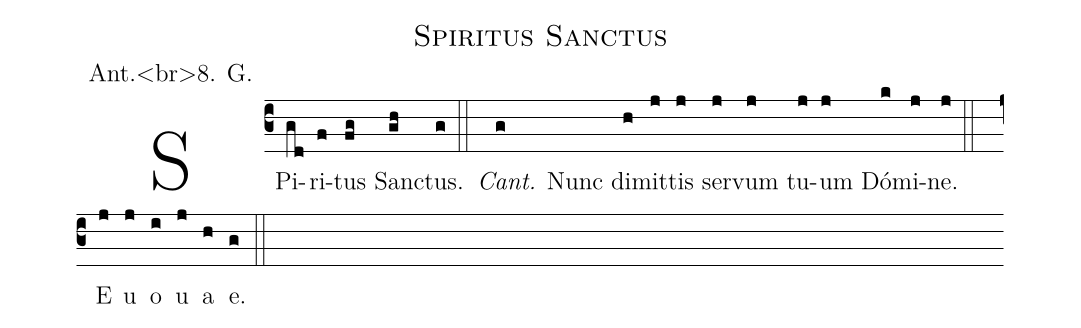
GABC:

name: Spiritus Sanctus;
annotation:Ant.<br>8. G.;
%%
(c3) SPi(gd)ri(f)tus(fg) Sanc(gh)tus.(g::) <i>Cant.</i> Nunc(g) di(h)mit(j)tis(j) ser(j)vum(j) tu(j)um(j)
Dó(k)mi(j)ne.(j::) E(j) u(j) o(i) u(j) a(h) e.(g::)
